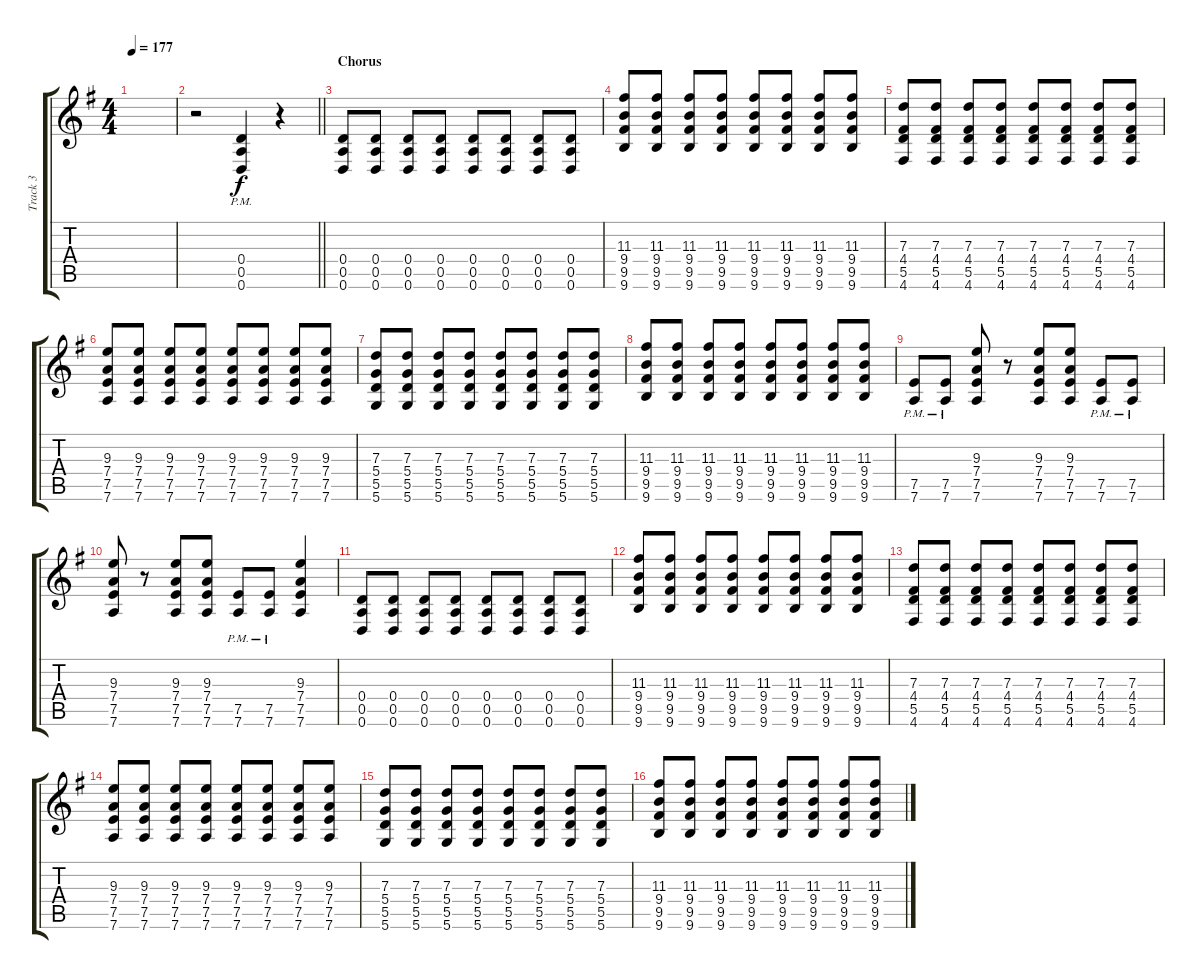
\track ("Track 3" "Track 3") {instrument distortionguitar}
\staff {score tabs}
\tuning (E4 B3 G3 D3 A2 D2) {hide}
\ts (4 4)
\tempo 177
\clef g2
\ks g
|
\barLineRight lightlight
r.2 (0.4{pm} 0.5{pm} 0.6{pm}).4 r.4 |
\section ("" "Chorus")
(0.4 0.5 0.6).8 (0.4 0.5 0.6).8 (0.4 0.5 0.6).8 (0.4 0.5 0.6).8 (0.4 0.5 0.6).8 (0.4 0.5 0.6).8 (0.4 0.5 0.6).8 (0.4 0.5 0.6).8 |
(11.3 9.4 9.5 9.6).8 (11.3 9.4 9.5 9.6).8 (11.3 9.4 9.5 9.6).8 (11.3 9.4 9.5 9.6).8 (11.3 9.4 9.5 9.6).8 (11.3 9.4 9.5 9.6).8 (11.3 9.4 9.5 9.6).8 (11.3 9.4 9.5 9.6).8 |
(7.3 4.4 5.5 4.6).8 (7.3 4.4 5.5 4.6).8 (7.3 4.4 5.5 4.6).8 (7.3 4.4 5.5 4.6).8 (7.3 4.4 5.5 4.6).8 (7.3 4.4 5.5 4.6).8 (7.3 4.4 5.5 4.6).8 (7.3 4.4 5.5 4.6).8 |
(9.3 7.4 7.5 7.6).8 (9.3 7.4 7.5 7.6).8 (9.3 7.4 7.5 7.6).8 (9.3 7.4 7.5 7.6).8 (9.3 7.4 7.5 7.6).8 (9.3 7.4 7.5 7.6).8 (9.3 7.4 7.5 7.6).8 (9.3 7.4 7.5 7.6).8 |
(7.3 5.4 5.5 5.6).8 (7.3 5.4 5.5 5.6).8 (7.3 5.4 5.5 5.6).8 (7.3 5.4 5.5 5.6).8 (7.3 5.4 5.5 5.6).8 (7.3 5.4 5.5 5.6).8 (7.3 5.4 5.5 5.6).8 (7.3 5.4 5.5 5.6).8 |
(11.3 9.4 9.5 9.6).8 (11.3 9.4 9.5 9.6).8 (11.3 9.4 9.5 9.6).8 (11.3 9.4 9.5 9.6).8 (11.3 9.4 9.5 9.6).8 (11.3 9.4 9.5 9.6).8 (11.3 9.4 9.5 9.6).8 (11.3 9.4 9.5 9.6).8 |
(7.5{pm} 7.6{pm}).8 (7.5{pm} 7.6{pm}).8 (9.3 7.4 7.5 7.6).8 r.8 (9.3 7.4 7.5 7.6).8 (9.3 7.4 7.5 7.6).8 (7.5{pm} 7.6{pm}).8 (7.5{pm} 7.6{pm}).8 |
(9.3 7.4 7.5 7.6).8 r.8 (9.3 7.4 7.5 7.6).8 (9.3 7.4 7.5 7.6).8 (7.5{pm} 7.6{pm}).8 (7.5{pm} 7.6{pm}).8 (9.3 7.4 7.5 7.6).4 |
(0.4 0.5 0.6).8 (0.4 0.5 0.6).8 (0.4 0.5 0.6).8 (0.4 0.5 0.6).8 (0.4 0.5 0.6).8 (0.4 0.5 0.6).8 (0.4 0.5 0.6).8 (0.4 0.5 0.6).8 |
(11.3 9.4 9.5 9.6).8 (11.3 9.4 9.5 9.6).8 (11.3 9.4 9.5 9.6).8 (11.3 9.4 9.5 9.6).8 (11.3 9.4 9.5 9.6).8 (11.3 9.4 9.5 9.6).8 (11.3 9.4 9.5 9.6).8 (11.3 9.4 9.5 9.6).8 |
(7.3 4.4 5.5 4.6).8 (7.3 4.4 5.5 4.6).8 (7.3 4.4 5.5 4.6).8 (7.3 4.4 5.5 4.6).8 (7.3 4.4 5.5 4.6).8 (7.3 4.4 5.5 4.6).8 (7.3 4.4 5.5 4.6).8 (7.3 4.4 5.5 4.6).8 |
(9.3 7.4 7.5 7.6).8 (9.3 7.4 7.5 7.6).8 (9.3 7.4 7.5 7.6).8 (9.3 7.4 7.5 7.6).8 (9.3 7.4 7.5 7.6).8 (9.3 7.4 7.5 7.6).8 (9.3 7.4 7.5 7.6).8 (9.3 7.4 7.5 7.6).8 |
(7.3 5.4 5.5 5.6).8 (7.3 5.4 5.5 5.6).8 (7.3 5.4 5.5 5.6).8 (7.3 5.4 5.5 5.6).8 (7.3 5.4 5.5 5.6).8 (7.3 5.4 5.5 5.6).8 (7.3 5.4 5.5 5.6).8 (7.3 5.4 5.5 5.6).8 |
(11.3 9.4 9.5 9.6).8 (11.3 9.4 9.5 9.6).8 (11.3 9.4 9.5 9.6).8 (11.3 9.4 9.5 9.6).8 (11.3 9.4 9.5 9.6).8 (11.3 9.4 9.5 9.6).8 (11.3 9.4 9.5 9.6).8 (11.3 9.4 9.5 9.6).8
